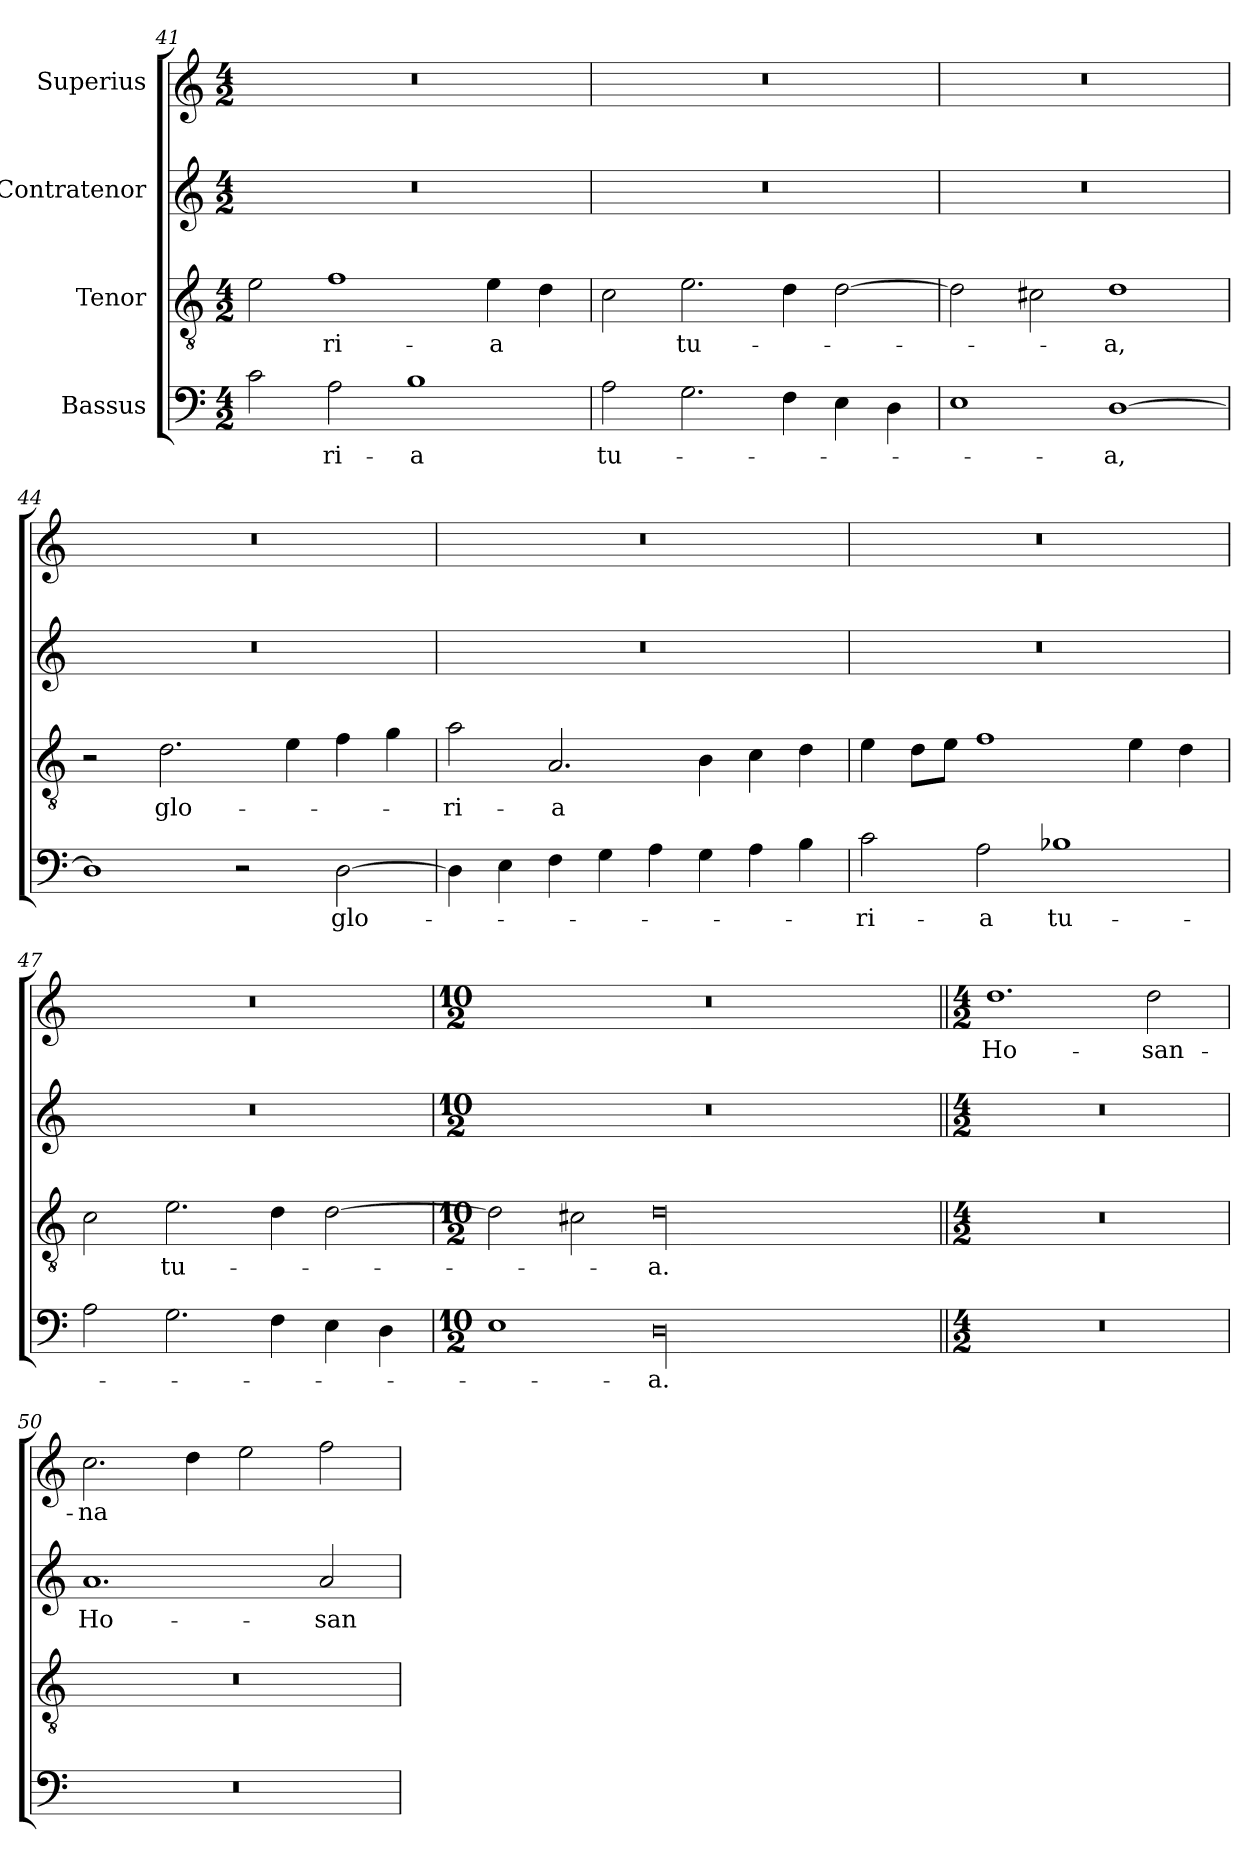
**kern	**text	**kern	**text	**kern	**text	**kern	**text
*part4	*part4	*part3	*part3	*part2	*part2	*part1	*part1
*staff4	*staff4	*staff3	*staff3	*staff2	*staff2	*staff1	*staff1
*I"Bassus	*	*I"Tenor	*	*I"Contratenor	*	*I"Superius	*
*clefF4	*	*clefGv2	*	*clefG2	*	*clefG2	*
*k[]	*	*k[]	*	*k[]	*	*k[]	*
*M4/2	*	*M4/2	*	*M4/2	*	*M4/2	*
=41	=41	=41	=41	=41	=41	=41	=41
2c\	.	2e\	.	0r	.	0r	.
2A\	-ri-	1f\	-ri-	.	.	.	.
1B\	-a	.	.	.	.	.	.
.	.	4e\	-a	.	.	.	.
.	.	4d\	.	.	.	.	.
=42	=42	=42	=42	=42	=42	=42	=42
2A\	tu-	2c\	.	0r	.	0r	.
2.G\	.	2.e\	tu-	.	.	.	.
4F\	.	4d\	.	.	.	.	.
4E\	.	[2d\	.	.	.	.	.
4D\	.	.	.	.	.	.	.
=43	=43	=43	=43	=43	=43	=43	=43
1E\	.	2d\]	.	0r	.	0r	.
.	.	2c#X\	.	.	.	.	.
[1D\	-a,	1d\	-a,	.	.	.	.
=44	=44	=44	=44	=44	=44	=44	=44
1D\]	.	2r	.	0r	.	0r	.
.	.	2.d\	glo-	.	.	.	.
2r	.	.	.	.	.	.	.
.	.	4e\	.	.	.	.	.
[2D\	glo-	4f\	.	.	.	.	.
.	.	4g\	.	.	.	.	.
=45	=45	=45	=45	=45	=45	=45	=45
4D\]	.	2a\	-ri-	0r	.	0r	.
4E\	.	.	.	.	.	.	.
4F\	.	2.A/	-a	.	.	.	.
4G\	.	.	.	.	.	.	.
4A\	.	.	.	.	.	.	.
4G\	.	4B\	.	.	.	.	.
4A\	.	4c\	.	.	.	.	.
4B\	.	4d\	.	.	.	.	.
=46	=46	=46	=46	=46	=46	=46	=46
2c\	-ri-	4e\	.	0r	.	0r	.
.	.	8d\L	.	.	.	.	.
.	.	8e\J	.	.	.	.	.
2A\	-a	1f\	.	.	.	.	.
1B-X\	tu-	.	.	.	.	.	.
.	.	4e\	.	.	.	.	.
.	.	4d\	.	.	.	.	.
=47	=47	=47	=47	=47	=47	=47	=47
2A\	.	2c\	.	0r	.	0r	.
2.G\	.	2.e\	tu-	.	.	.	.
4F\	.	4d\	.	.	.	.	.
4E\	.	[2d\	.	.	.	.	.
4D\	.	.	.	.	.	.	.
=48	=48	=48	=48	=48	=48	=48	=48
*M10/2	*	*M10/2	*	*M10/2	*	*M10/2	*
1E\	.	2d\]	.	1%5r	.	1%5r	.
.	.	2c#X\	.	.	.	.	.
00D\	-a.	00d\	-a.	.	.	.	.
=49||	=49||	=49||	=49||	=49||	=49||	=49||	=49||
*M4/2	*	*M4/2	*	*M4/2	*	*M4/2	*
0r	.	0r	.	0r	.	1.dd\	Ho-
.	.	.	.	.	.	2dd\	-san-
=50	=50	=50	=50	=50	=50	=50	=50
0r	.	0r	.	1.a/	Ho-	2.cc\	-na
.	.	.	.	.	.	4dd\	.
.	.	.	.	.	.	2ee\	.
.	.	.	.	2a/	-san-	2ff\	.
=	=	=	=	=	=	=	=
*-	*-	*-	*-	*-	*-	*-	*-
